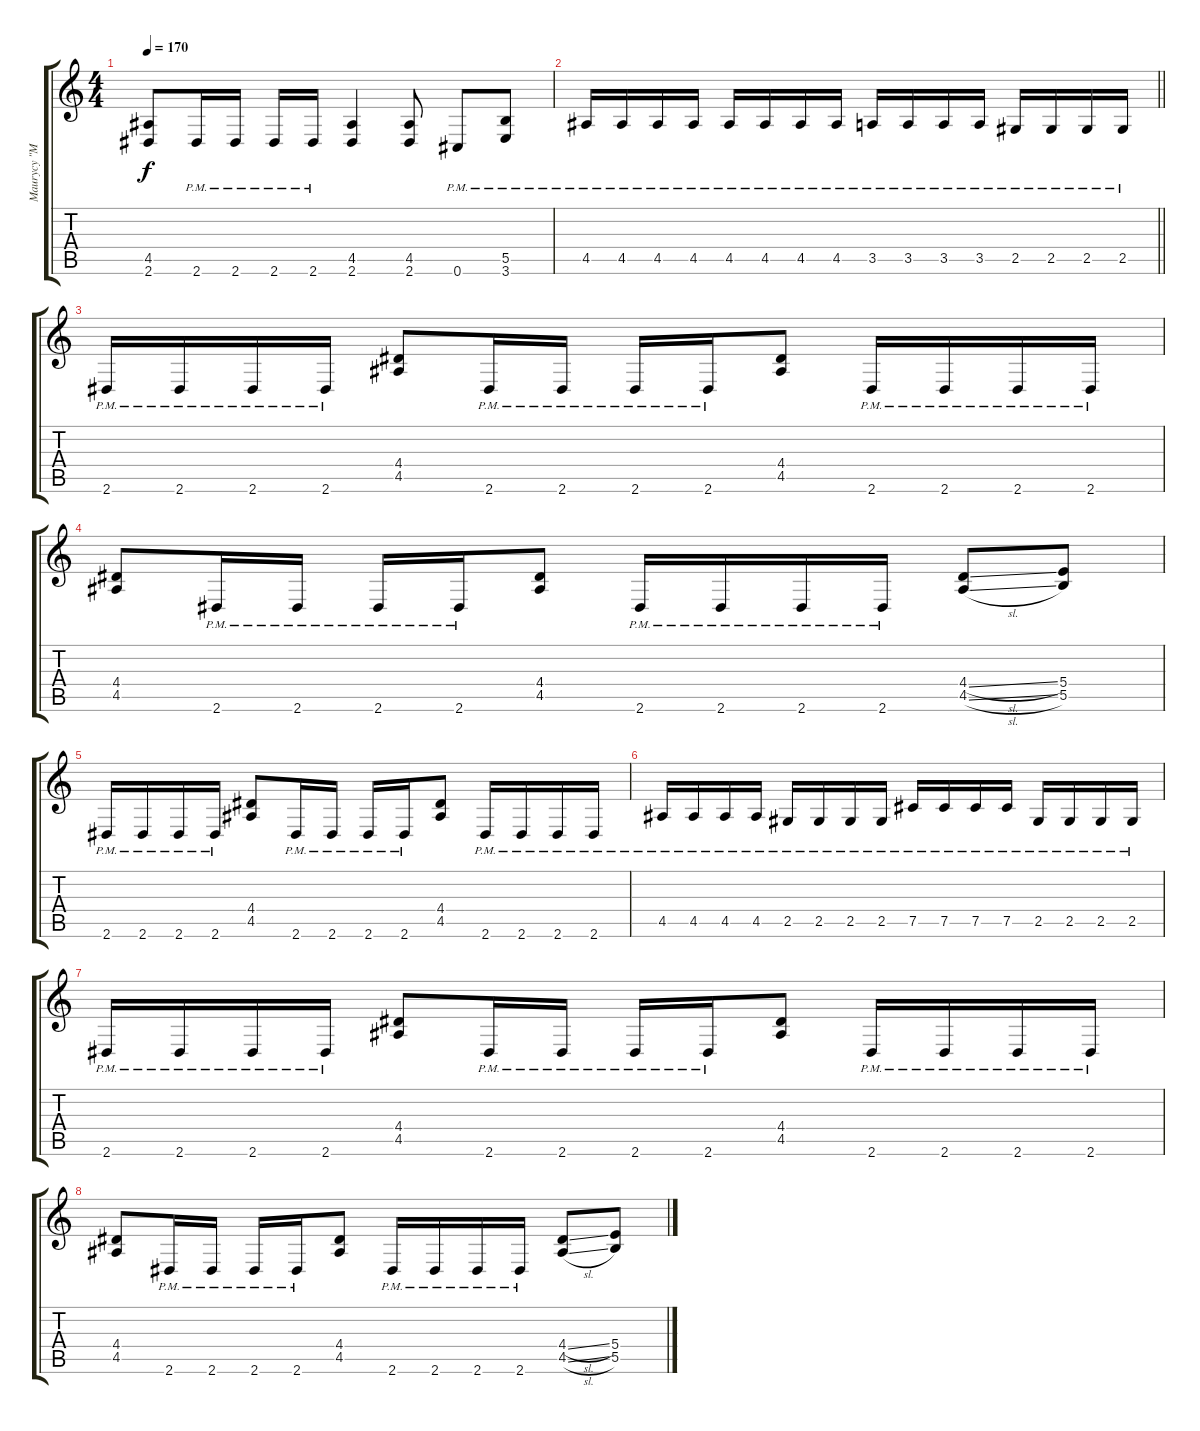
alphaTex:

\track ("Maurycy \"Mauser\" Stefanowicz (Rythm)" "Maurycy \"M") {instrument overdrivenguitar}
\staff {score tabs}
\tuning (Db4 Ab3 E3 B2 Gb2 Db2) {hide}
\ts (4 4)
\tempo 170
\clef g2
\ks c
(4.5 2.6).8{dy f} 2.6{pm}.16 2.6{pm}.16 2.6{pm}.16 2.6{pm}.16 (4.5 2.6).4 (4.5 2.6).8 0.6{pm}.8 (5.5{pm} 3.6{pm}).8 |
\barLineRight lightlight
4.5{pm}.16 4.5{pm}.16 4.5{pm}.16 4.5{pm}.16 4.5{pm}.16 4.5{pm}.16 4.5{pm}.16 4.5{pm}.16 3.5{pm}.16 3.5{pm}.16 3.5{pm}.16 3.5{pm}.16 2.5{pm}.16 2.5{pm}.16 2.5{pm}.16 2.5{pm}.16 |
2.6{pm}.16 2.6{pm}.16 2.6{pm}.16 2.6{pm}.16 (4.4 4.5).8 2.6{pm}.16 2.6{pm}.16 2.6{pm}.16 2.6{pm}.16 (4.4 4.5).8 2.6{pm}.16 2.6{pm}.16 2.6{pm}.16 2.6{pm}.16 |
(4.4 4.5).8 2.6{pm}.16 2.6{pm}.16 2.6{pm}.16 2.6{pm}.16 (4.4 4.5).8 2.6{pm}.16 2.6{pm}.16 2.6{pm}.16 2.6{pm}.16 (4.4{sl} 4.5{sl}).8 (5.4 5.5).8 |
2.6{pm}.16 2.6{pm}.16 2.6{pm}.16 2.6{pm}.16 (4.4 4.5).8 2.6{pm}.16 2.6{pm}.16 2.6{pm}.16 2.6{pm}.16 (4.4 4.5).8 2.6{pm}.16 2.6{pm}.16 2.6{pm}.16 2.6{pm}.16 |
4.5{pm}.16 4.5{pm}.16 4.5{pm}.16 4.5{pm}.16 2.5{pm}.16 2.5{pm}.16 2.5{pm}.16 2.5{pm}.16 7.5{pm}.16 7.5{pm}.16 7.5{pm}.16 7.5{pm}.16 2.5{pm}.16 2.5{pm}.16 2.5{pm}.16 2.5{pm}.16 |
2.6{pm}.16 2.6{pm}.16 2.6{pm}.16 2.6{pm}.16 (4.4 4.5).8 2.6{pm}.16 2.6{pm}.16 2.6{pm}.16 2.6{pm}.16 (4.4 4.5).8 2.6{pm}.16 2.6{pm}.16 2.6{pm}.16 2.6{pm}.16 |
(4.4 4.5).8 2.6{pm}.16 2.6{pm}.16 2.6{pm}.16 2.6{pm}.16 (4.4 4.5).8 2.6{pm}.16 2.6{pm}.16 2.6{pm}.16 2.6{pm}.16 (4.4{sl} 4.5{sl}).8 (5.4 5.5).8
